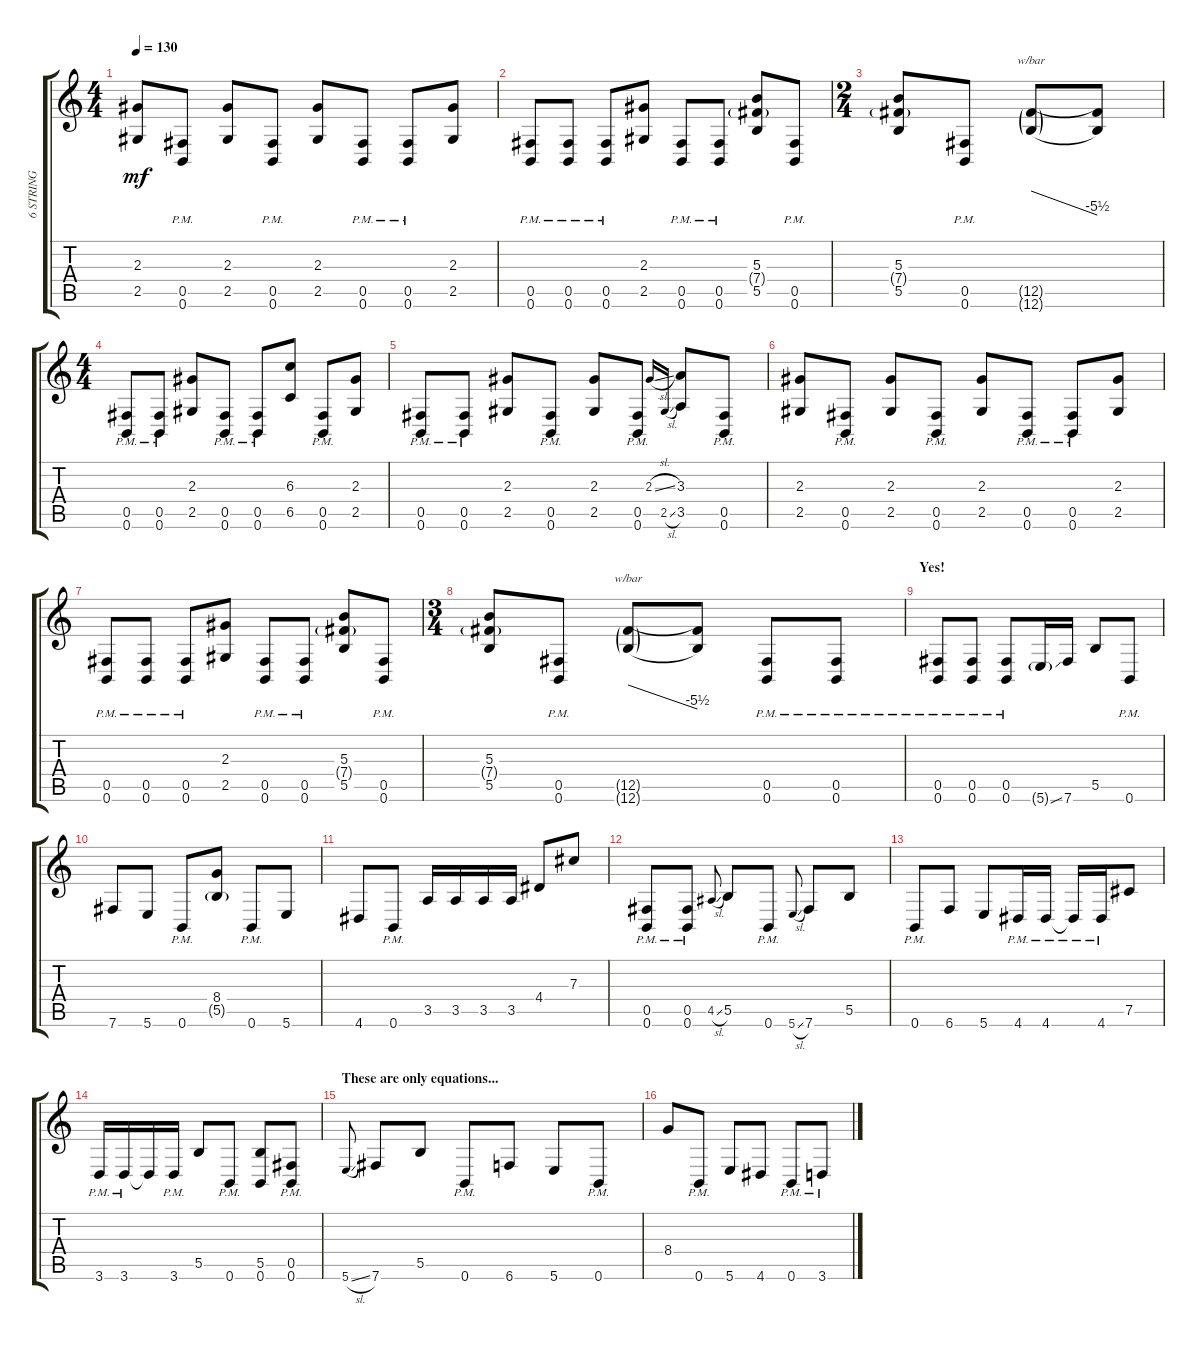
\track ("6 STRING" "6 STRING") {instrument distortionguitar}
\staff {score tabs}
\tuning (Eb4 B3 Gb3 B2 Gb2 B1) {hide}
\ts (4 4)
\tempo 130
\clef g2
\ks c
(2.3 2.5).8{dy mf} (0.5{pm} 0.6{pm}).8 (2.3 2.5).8 (0.5{pm} 0.6{pm}).8 (2.3 2.5).8 (0.5{pm} 0.6{pm}).8 (0.5{pm} 0.6{pm}).8 (2.3 2.5).8 |
(0.5{pm} 0.6{pm}).8 (0.5{pm} 0.6{pm}).8 (0.5{pm} 0.6{pm}).8 (2.3 2.5).8 (0.5{pm} 0.6{pm}).8 (0.5{pm} 0.6{pm}).8 (5.3 7.4{g} 5.5).8 (0.5{pm} 0.6{pm}).8 |
\ts (2 4)
(5.3 7.4{g} 5.5).8 (0.5{pm} 0.6{pm}).8 (12.5{g} 12.6{g}).8{tbe (dive default 0 0 60 -22)} (12.5{t} 12.6{t}).8 |
\ts (4 4)
(0.5{pm} 0.6{pm}).8 (0.5{pm} 0.6{pm}).8 (2.3 2.5).8 (0.5{pm} 0.6{pm}).8 (0.5{pm} 0.6{pm}).8 (6.3 6.5).8 (0.5{pm} 0.6{pm}).8 (2.3 2.5).8 |
(0.5{pm} 0.6{pm}).8 (0.5{pm} 0.6{pm}).8 (2.3 2.5).8 (0.5{pm} 0.6{pm}).8 (2.3 2.5).8 (0.5{pm} 0.6{pm}).8 2.3{sl}.16{gr onbeat} 2.5{sl}.16{gr onbeat} (3.3 3.5).8 (0.5{pm} 0.6{pm}).8 |
(2.3 2.5).8 (0.5{pm} 0.6{pm}).8 (2.3 2.5).8 (0.5{pm} 0.6{pm}).8 (2.3 2.5).8 (0.5{pm} 0.6{pm}).8 (0.5{pm} 0.6{pm}).8 (2.3 2.5).8 |
(0.5{pm} 0.6{pm}).8 (0.5{pm} 0.6{pm}).8 (0.5{pm} 0.6{pm}).8 (2.3 2.5).8 (0.5{pm} 0.6{pm}).8 (0.5{pm} 0.6{pm}).8 (5.3 7.4{g} 5.5).8 (0.5{pm} 0.6{pm}).8 |
\ts (3 4)
(5.3 7.4{g} 5.5).8 (0.5{pm} 0.6{pm}).8 (12.5{g} 12.6{g}).8{tbe (dive default 0 0 60 -22)} (12.5{t} 12.6{t}).8 (0.5{pm} 0.6{pm}).8 (0.5{pm} 0.6{pm}).8 |
\section ("" "Yes!")
(0.5{pm} 0.6{pm}).8 (0.5{pm} 0.6{pm}).8 (0.5{pm} 0.6{pm}).8 5.6{ss g}.16 7.6.16 5.5.8 0.6{pm}.8 |
7.6.8 5.6.8 0.6{pm}.8 (8.4 5.5{g}).8 0.6{pm}.8 5.6.8 |
4.6.8 0.6{pm}.8 3.5.16 3.5.16 3.5.16 3.5.16 4.4.8 7.3.8 |
(0.5{pm} 0.6{pm}).8 (0.5{pm} 0.6{pm}).8 4.5{sl}.8{gr onbeat} 5.5.8 0.6{pm}.8 5.6{sl}.8{gr onbeat} 7.6.8 5.5.8 |
0.6{pm}.8 6.6.8 5.6.8 4.6{pm}.16 4.6{pm}.16 4.6{pm t}.16 4.6{pm}.16 7.5.8 |
3.6{pm}.16 3.6{pm}.16 3.6{t}.16 3.6{pm}.16 5.5.8 0.6{pm}.8 (5.5 0.6).8 (0.5{pm} 0.6{pm}).8 |
\section ("" "These are only equations...")
5.6{sl}.8{gr onbeat} 7.6.8 5.5.8 0.6{pm}.8 6.6.8 5.6.8 0.6{pm}.8 |
8.4.8 0.6{pm}.8 5.6.8 4.6.8 0.6{pm}.8 3.6{pm}.8
